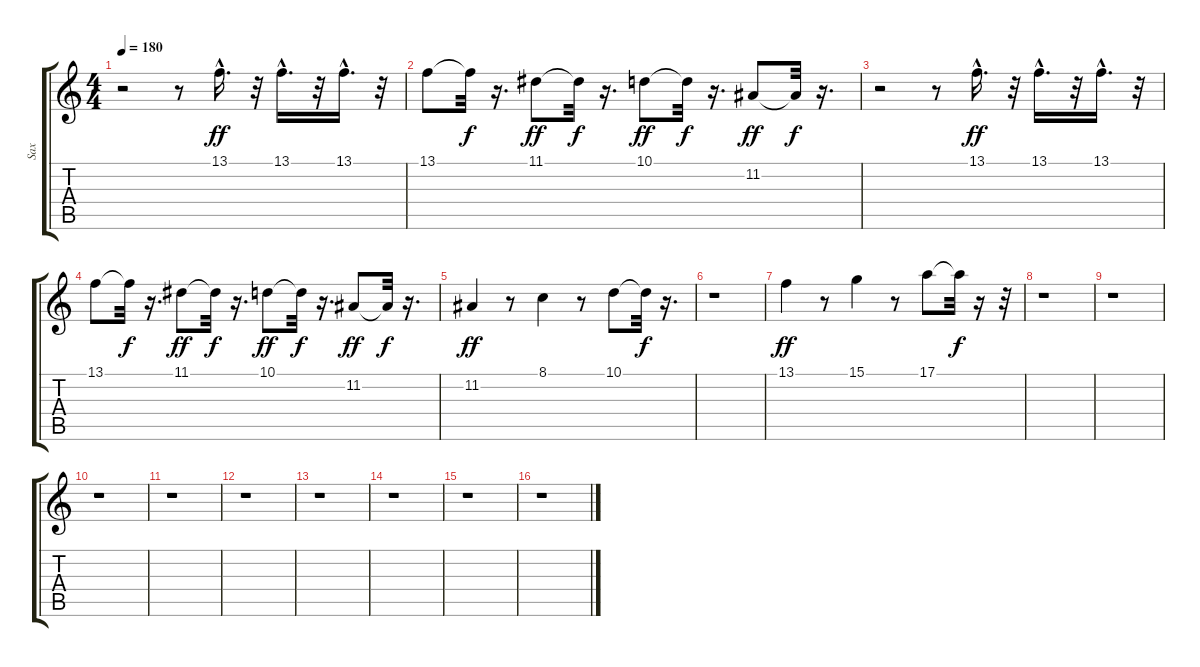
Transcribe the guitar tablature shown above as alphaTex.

\track ("Sax" "Sax") {instrument altosax}
\staff {score tabs}
\tuning (E4 B3 G3 D3 A2 E2) {hide}
\ts (4 4)
\tempo 180
\clef g2
\ks c
r.2{dy f} r.8 13.1{hac}.16{d dy ff} r.32 13.1{hac}.16{d} r.32 13.1{hac}.16{d} r.32 |
13.1.8 13.1{t}.32{dy f} r.16{d} 11.1.8{dy ff} 11.1{t}.32{dy f} r.16{d} 10.1.8{dy ff} 10.1{t}.32{dy f} r.16{d} 11.2.8{dy ff} 11.2{t}.32{dy f} r.16{d} |
r.2 r.8 13.1{hac}.16{d dy ff} r.32 13.1{hac}.16{d} r.32 13.1{hac}.16{d} r.32 |
13.1.8 13.1{t}.32{dy f} r.16{d} 11.1.8{dy ff} 11.1{t}.32{dy f} r.16{d} 10.1.8{dy ff} 10.1{t}.32{dy f} r.16{d} 11.2.8{dy ff} 11.2{t}.32{dy f} r.16{d} |
11.2.4{dy ff} r.8 8.1.4 r.8 10.1.8 10.1{t}.32{dy f} r.16{d} |
r.1 |
13.1.4{dy ff} r.8 15.1.4 r.8 17.1.8 17.1{t}.32{dy f} r.16 r.32 |
r.1 |
r.1 |
r.1 |
r.1 |
r.1 |
r.1 |
r.1 |
r.1 |
r.1
